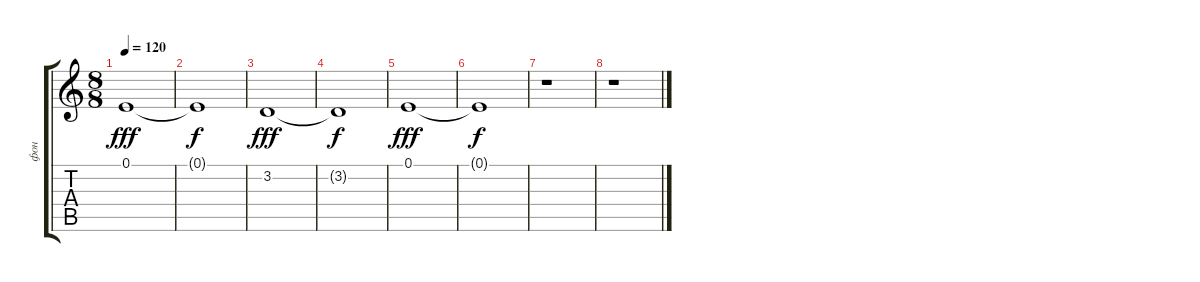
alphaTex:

\track ("фон" "фон") {instrument pad2warm}
\staff {score tabs}
\tuning (E4 B3 G3 D3 A2 E2) {hide}
\ts (8 8)
\tempo 120
\clef g2
\ks c
0.1.1{dy fff} |
0.1{t}.1{dy f} |
3.2.1{dy fff} |
3.2{t}.1{dy f} |
0.1.1{dy fff} |
0.1{t}.1{dy f} |
r.1 |
r.1
